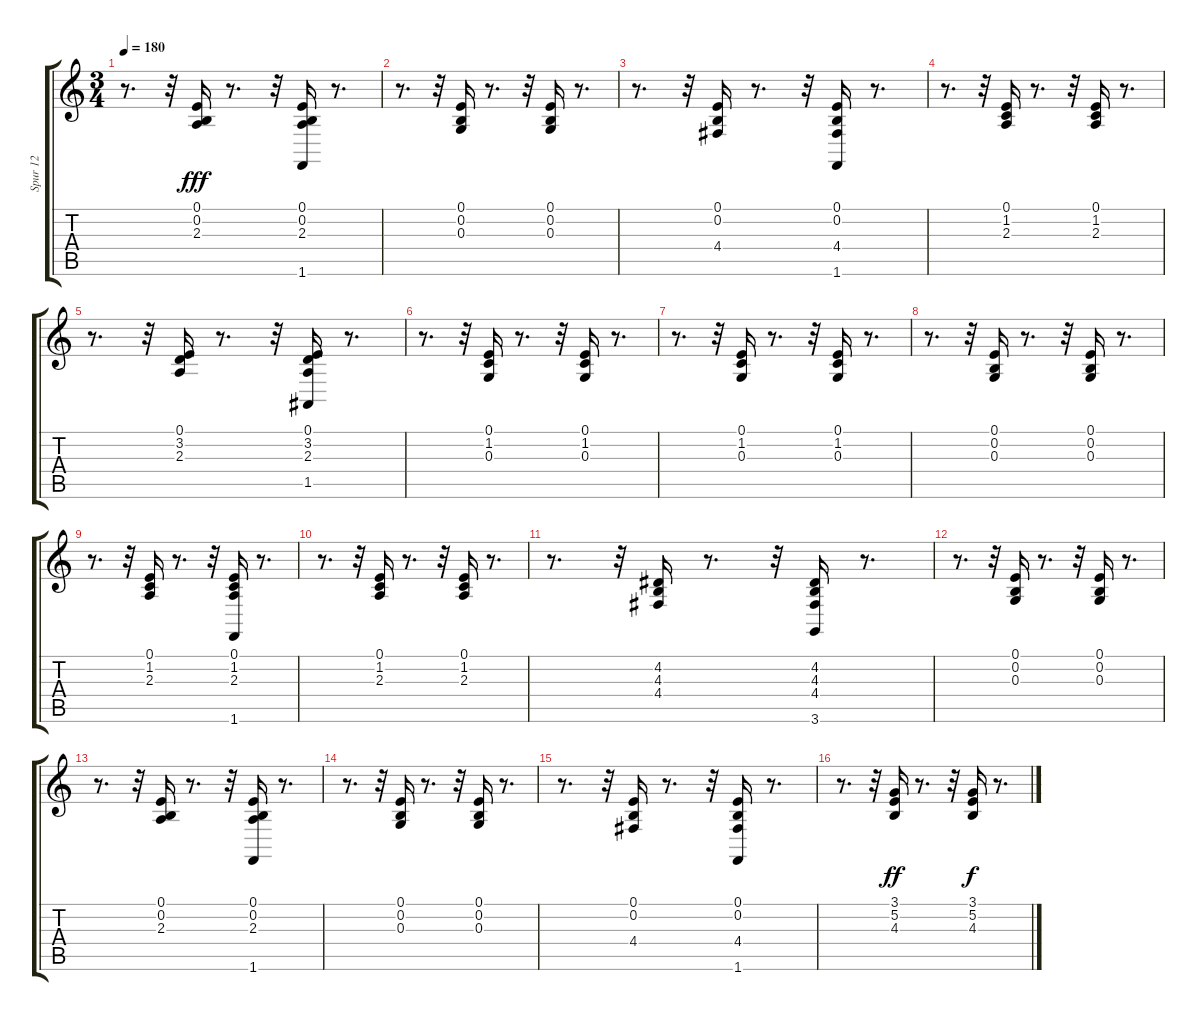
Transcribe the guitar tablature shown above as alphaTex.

\track ("Spur 12" "Spur 12") {instrument stringensemble1}
\staff {score tabs}
\tuning (E4 B3 G3 D3 A2 E2) {hide}
\ts (3 4)
\tempo 180
\clef g2
\ks c
r.8{d dy fff} r.32 (0.1 0.2 2.3).16 r.8{d} r.32 (0.1 0.2 2.3 1.6).16 r.8{d} |
r.8{d} r.32 (0.1 0.2 0.3).16 r.8{d} r.32 (0.1 0.2 0.3).16 r.8{d} |
r.8{d} r.32 (0.1 0.2 4.4).16 r.8{d} r.32 (0.1 0.2 4.4 1.6).16 r.8{d} |
r.8{d} r.32 (0.1 1.2 2.3).16 r.8{d} r.32 (0.1 1.2 2.3).16 r.8{d} |
r.8{d} r.32 (0.1 3.2 2.3).16 r.8{d} r.32 (0.1 3.2 2.3 1.5).16 r.8{d} |
r.8{d} r.32 (0.1 1.2 0.3).16 r.8{d} r.32 (0.1 1.2 0.3).16 r.8{d} |
r.8{d} r.32 (0.1 1.2 0.3).16 r.8{d} r.32 (0.1 1.2 0.3).16 r.8{d} |
r.8{d} r.32 (0.1 0.2 0.3).16 r.8{d} r.32 (0.1 0.2 0.3).16 r.8{d} |
r.8{d} r.32 (0.1 1.2 2.3).16 r.8{d} r.32 (0.1 1.2 2.3 1.6).16 r.8{d} |
r.8{d} r.32 (0.1 1.2 2.3).16 r.8{d} r.32 (0.1 1.2 2.3).16 r.8{d} |
r.8{d} r.32 (4.2 4.3 4.4).16 r.8{d} r.32 (4.2 4.3 4.4 3.6).16 r.8{d} |
r.8{d} r.32 (0.1 0.2 0.3).16 r.8{d} r.32 (0.1 0.2 0.3).16 r.8{d} |
r.8{d} r.32 (0.1 0.2 2.3).16 r.8{d} r.32 (0.1 0.2 2.3 1.6).16 r.8{d} |
r.8{d} r.32 (0.1 0.2 0.3).16 r.8{d} r.32 (0.1 0.2 0.3).16 r.8{d} |
r.8{d} r.32 (0.1 0.2 4.4).16 r.8{d} r.32 (0.1 0.2 4.4 1.6).16 r.8{d} |
r.8{d} r.32 (3.1 5.2 4.3).16{dy ff} r.8{d} r.32 (3.1 5.2 4.3).16{dy f} r.8{d}
